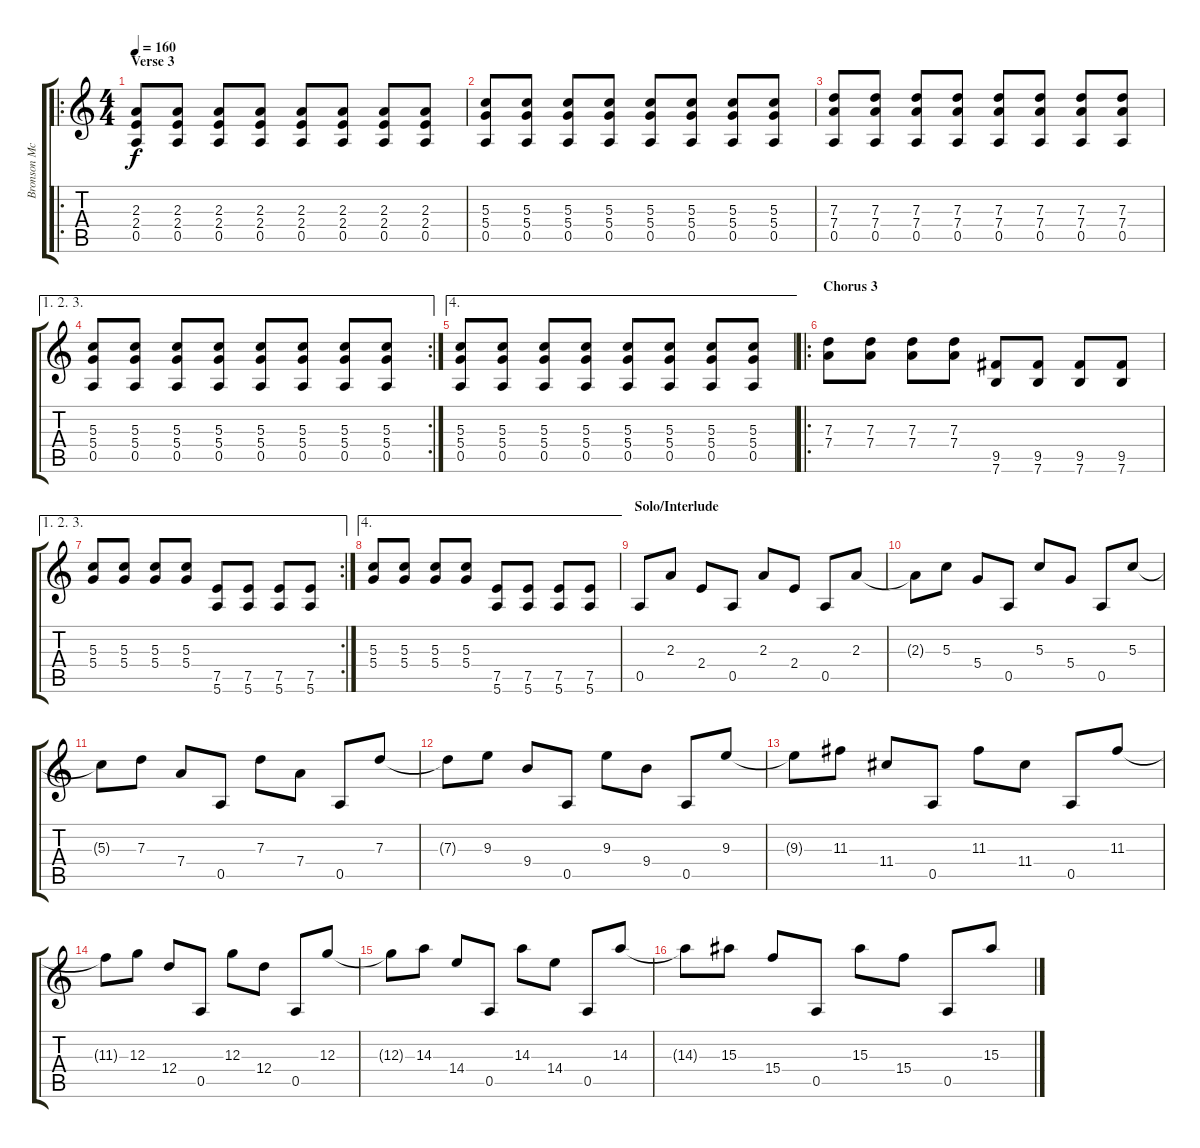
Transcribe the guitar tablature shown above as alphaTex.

\track ("Bronson McDowall (Guitar)" "Bronson Mc") {instrument distortionguitar}
\staff {score tabs}
\tuning (E4 B3 G3 D3 A2 E2) {hide}
\ro
\ts (4 4)
\section ("" "Verse 3")
\tempo 160
\clef g2
\ks c
(2.3 2.4 0.5).8{dy f} (2.3 2.4 0.5).8 (2.3 2.4 0.5).8 (2.3 2.4 0.5).8 (2.3 2.4 0.5).8 (2.3 2.4 0.5).8 (2.3 2.4 0.5).8 (2.3 2.4 0.5).8 |
(5.3 5.4 0.5).8 (5.3 5.4 0.5).8 (5.3 5.4 0.5).8 (5.3 5.4 0.5).8 (5.3 5.4 0.5).8 (5.3 5.4 0.5).8 (5.3 5.4 0.5).8 (5.3 5.4 0.5).8 |
(7.3 7.4 0.5).8 (7.3 7.4 0.5).8 (7.3 7.4 0.5).8 (7.3 7.4 0.5).8 (7.3 7.4 0.5).8 (7.3 7.4 0.5).8 (7.3 7.4 0.5).8 (7.3 7.4 0.5).8 |
\ae (1 2 3)
\rc 2
(5.3 5.4 0.5).8 (5.3 5.4 0.5).8 (5.3 5.4 0.5).8 (5.3 5.4 0.5).8 (5.3 5.4 0.5).8 (5.3 5.4 0.5).8 (5.3 5.4 0.5).8 (5.3 5.4 0.5).8 |
\ae 4
(5.3 5.4 0.5).8 (5.3 5.4 0.5).8 (5.3 5.4 0.5).8 (5.3 5.4 0.5).8 (5.3 5.4 0.5).8 (5.3 5.4 0.5).8 (5.3 5.4 0.5).8 (5.3 5.4 0.5).8 |
\ro
\section ("" "Chorus 3")
(7.3 7.4).8 (7.3 7.4).8 (7.3 7.4).8 (7.3 7.4).8 (9.5 7.6).8 (9.5 7.6).8 (9.5 7.6).8 (9.5 7.6).8 |
\ae (1 2 3)
\rc 2
(5.3 5.4).8 (5.3 5.4).8 (5.3 5.4).8 (5.3 5.4).8 (7.5 5.6).8 (7.5 5.6).8 (7.5 5.6).8 (7.5 5.6).8 |
\ae 4
(5.3 5.4).8 (5.3 5.4).8 (5.3 5.4).8 (5.3 5.4).8 (7.5 5.6).8 (7.5 5.6).8 (7.5 5.6).8 (7.5 5.6).8 |
\section ("" "Solo/Interlude")
0.5.8 2.3.8 2.4.8 0.5.8 2.3.8 2.4.8 0.5.8 2.3.8 |
2.3{t}.8 5.3.8 5.4.8 0.5.8 5.3.8 5.4.8 0.5.8 5.3.8 |
5.3{t}.8 7.3.8 7.4.8 0.5.8 7.3.8 7.4.8 0.5.8 7.3.8 |
7.3{t}.8 9.3.8 9.4.8 0.5.8 9.3.8 9.4.8 0.5.8 9.3.8 |
9.3{t}.8 11.3.8 11.4.8 0.5.8 11.3.8 11.4.8 0.5.8 11.3.8 |
11.3{t}.8 12.3.8 12.4.8 0.5.8 12.3.8 12.4.8 0.5.8 12.3.8 |
12.3{t}.8 14.3.8 14.4.8 0.5.8 14.3.8 14.4.8 0.5.8 14.3.8 |
14.3{t}.8 15.3.8 15.4.8 0.5.8 15.3.8 15.4.8 0.5.8 15.3.8
